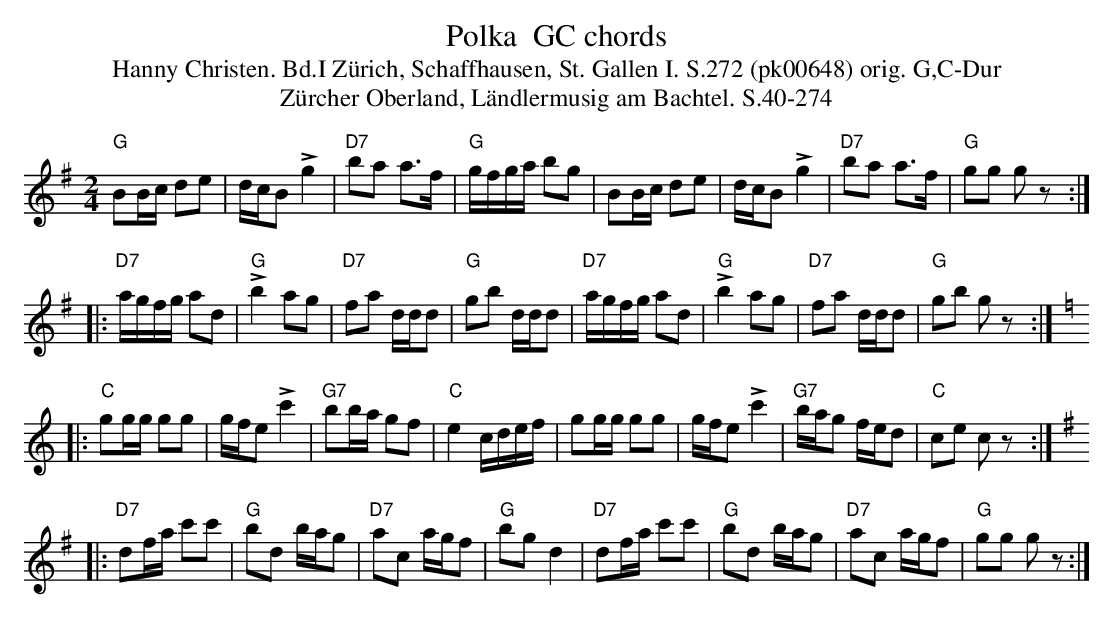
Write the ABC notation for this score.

X:1
T: Polka  GC chords
T:Hanny Christen. Bd.I Zürich, Schaffhausen, St. Gallen I. S.272 (pk00648) orig. G,C-Dur
T: Z\"urcher Oberland, L\"andlermusig am Bachtel. S.40-274
M:2/4
L:1/16
K:G %%MIDI gchordon
"G"B2Bc d2e2 | dcB2 !>!g4 | "D7"b2a2 a3f | "G"gfga b2g2 | B2Bc d2e2 | dcB2  !>!g4 | "D7"b2a2 a3f | "G"g2g2 g2z2 :: [K:G]
"D7"agfg a2d2 | "G"!>!b4 a2g2 | "D7"f2a2 ddd2 | "G"g2b2 ddd2 | "D7"agfg a2d2 | "G"!>!b4 a2g2 | "D7"f2a2 ddd2 | "G"g2b2 g2z2 :: [K:C]
"C"g2gg g2g2 | gfe2 !>!c'4 | "G7"b2ba g2f2 | "C"e4 cdef | g2gg g2g2 | gfe2 !>!c'4 | "G7"bag2 fed2 | "C"c2e2 c2z2 :: [K:G]
"D7"d2fa c'2c'2 | "G"b2d2 bag2 | "D7"a2c2 agf2 | "G"b2g2d4 | "D7"d2fa c'2c'2 | "G"b2d2 bag2 | "D7"a2c2 agf2 | "G"g2g2 g2z2 :|
